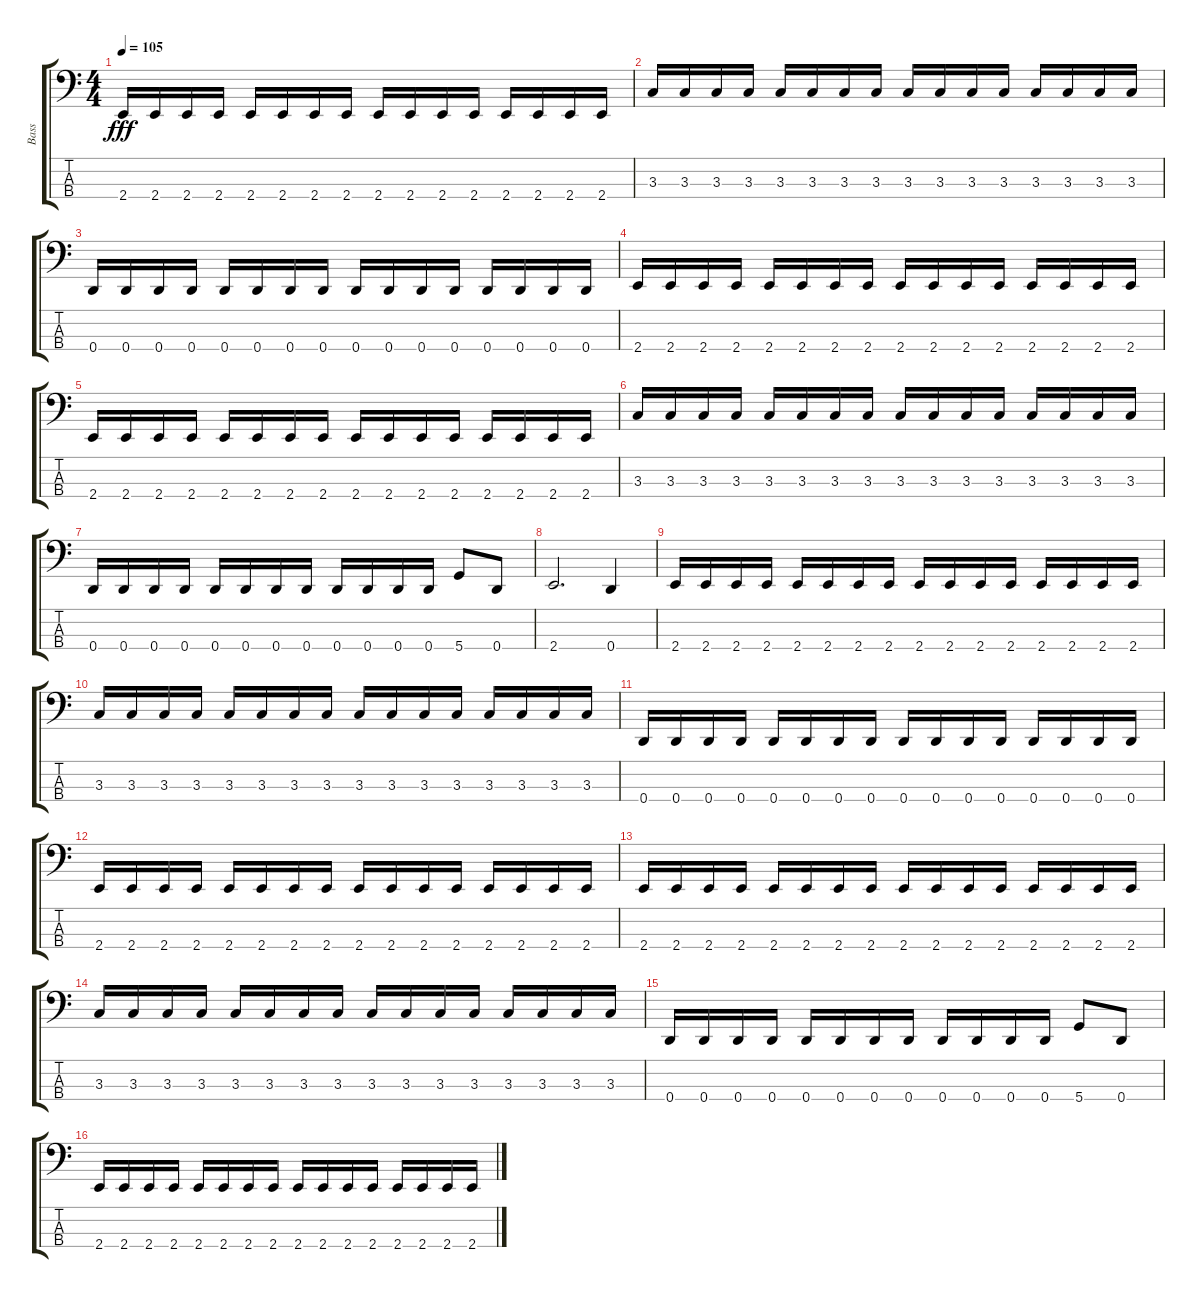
\track ("Bass" "Bass") {instrument electricbasspick}
\staff {score tabs}
\tuning (G2 D2 A1 D1) {hide}
\ts (4 4)
\tempo 105
\clef f4
\ks c
2.4.16{dy fff} 2.4.16 2.4.16 2.4.16 2.4.16 2.4.16 2.4.16 2.4.16 2.4.16 2.4.16 2.4.16 2.4.16 2.4.16 2.4.16 2.4.16 2.4.16 |
3.3.16 3.3.16 3.3.16 3.3.16 3.3.16 3.3.16 3.3.16 3.3.16 3.3.16 3.3.16 3.3.16 3.3.16 3.3.16 3.3.16 3.3.16 3.3.16 |
0.4.16 0.4.16 0.4.16 0.4.16 0.4.16 0.4.16 0.4.16 0.4.16 0.4.16 0.4.16 0.4.16 0.4.16 0.4.16 0.4.16 0.4.16 0.4.16 |
2.4.16 2.4.16 2.4.16 2.4.16 2.4.16 2.4.16 2.4.16 2.4.16 2.4.16 2.4.16 2.4.16 2.4.16 2.4.16 2.4.16 2.4.16 2.4.16 |
2.4.16 2.4.16 2.4.16 2.4.16 2.4.16 2.4.16 2.4.16 2.4.16 2.4.16 2.4.16 2.4.16 2.4.16 2.4.16 2.4.16 2.4.16 2.4.16 |
3.3.16 3.3.16 3.3.16 3.3.16 3.3.16 3.3.16 3.3.16 3.3.16 3.3.16 3.3.16 3.3.16 3.3.16 3.3.16 3.3.16 3.3.16 3.3.16 |
0.4.16 0.4.16 0.4.16 0.4.16 0.4.16 0.4.16 0.4.16 0.4.16 0.4.16 0.4.16 0.4.16 0.4.16 5.4.8 0.4.8 |
2.4.2{d} 0.4.4 |
2.4.16 2.4.16 2.4.16 2.4.16 2.4.16 2.4.16 2.4.16 2.4.16 2.4.16 2.4.16 2.4.16 2.4.16 2.4.16 2.4.16 2.4.16 2.4.16 |
3.3.16 3.3.16 3.3.16 3.3.16 3.3.16 3.3.16 3.3.16 3.3.16 3.3.16 3.3.16 3.3.16 3.3.16 3.3.16 3.3.16 3.3.16 3.3.16 |
0.4.16 0.4.16 0.4.16 0.4.16 0.4.16 0.4.16 0.4.16 0.4.16 0.4.16 0.4.16 0.4.16 0.4.16 0.4.16 0.4.16 0.4.16 0.4.16 |
2.4.16 2.4.16 2.4.16 2.4.16 2.4.16 2.4.16 2.4.16 2.4.16 2.4.16 2.4.16 2.4.16 2.4.16 2.4.16 2.4.16 2.4.16 2.4.16 |
2.4.16 2.4.16 2.4.16 2.4.16 2.4.16 2.4.16 2.4.16 2.4.16 2.4.16 2.4.16 2.4.16 2.4.16 2.4.16 2.4.16 2.4.16 2.4.16 |
3.3.16 3.3.16 3.3.16 3.3.16 3.3.16 3.3.16 3.3.16 3.3.16 3.3.16 3.3.16 3.3.16 3.3.16 3.3.16 3.3.16 3.3.16 3.3.16 |
0.4.16 0.4.16 0.4.16 0.4.16 0.4.16 0.4.16 0.4.16 0.4.16 0.4.16 0.4.16 0.4.16 0.4.16 5.4.8 0.4.8 |
2.4.16 2.4.16 2.4.16 2.4.16 2.4.16 2.4.16 2.4.16 2.4.16 2.4.16 2.4.16 2.4.16 2.4.16 2.4.16 2.4.16 2.4.16 2.4.16
